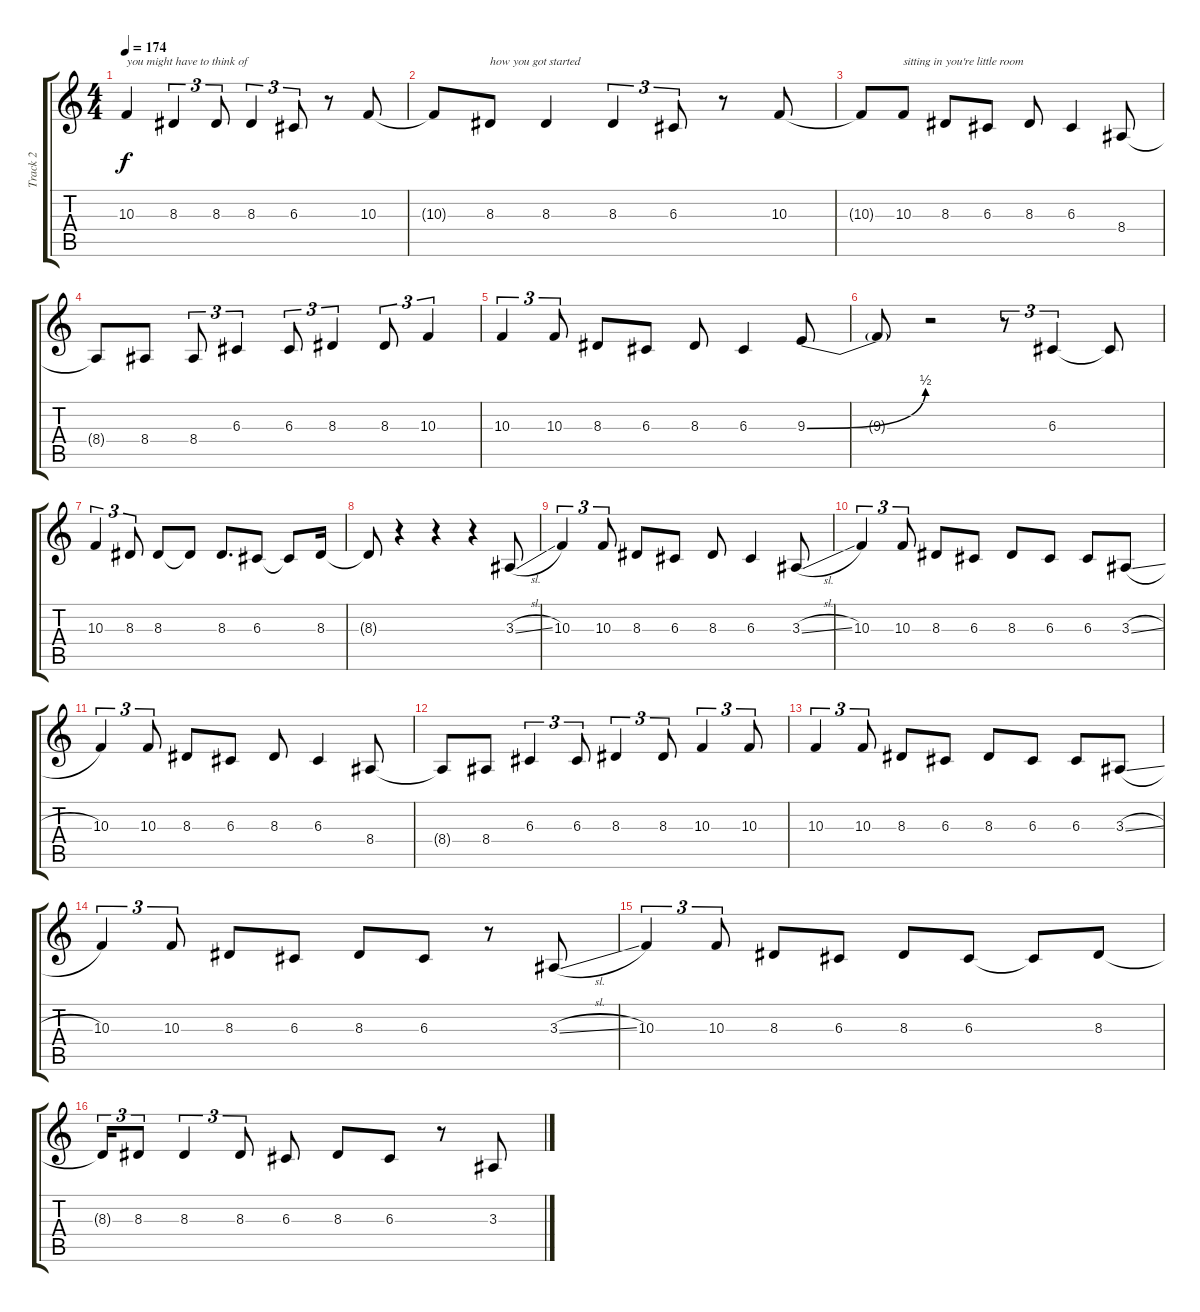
\track ("Track 2" "Track 2") {instrument lead6voice}
\staff {score tabs}
\tuning (E4 B3 G3 D3 A2 E2) {hide}
\ts (4 4)
\tempo 174
\clef g2
\ks c
10.3.4{txt "you might have to think of" dy f} 8.3.4{tu (3 2)} 8.3.8{tu (3 2)} 8.3.4{tu (3 2)} 6.3.8{tu (3 2)} r.8 10.3.8 |
10.3{t}.8 8.3.8{txt "how you got started"} 8.3.4 8.3.4{tu (3 2)} 6.3.8{tu (3 2)} r.8 10.3.8 |
10.3{t}.8 10.3.8{txt "sitting in you're little room"} 8.3.8 6.3.8 8.3.8 6.3.4 8.4.8 |
8.4{t}.8 8.4.8 8.4.8{tu (3 2)} 6.3.4{tu (3 2)} 6.3.8{tu (3 2)} 8.3.4{tu (3 2)} 8.3.8{tu (3 2)} 10.3.4{tu (3 2)} |
10.3.4{tu (3 2)} 10.3.8{tu (3 2)} 8.3.8 6.3.8 8.3.8 6.3.4 9.3{be (bend 0 0 60 2)}.8 |
9.3{t}.8 r.2 r.8{tu (3 2)} 6.3.4{tu (3 2)} 6.3{t}.8 |
10.3.4{tu (3 2)} 8.3.8{tu (3 2)} 8.3.8 8.3{t}.8 8.3.8{d} 6.3.8 6.3{t}.8 8.3.16 |
8.3{t}.8 r.4 r.4 r.4 3.3{sl}.8 |
10.3.4{tu (3 2)} 10.3.8{tu (3 2)} 8.3.8 6.3.8 8.3.8 6.3.4 3.3{sl}.8 |
10.3.4{tu (3 2)} 10.3.8{tu (3 2)} 8.3.8 6.3.8 8.3.8 6.3.8 6.3.8 3.3{sl}.8 |
10.3.4{tu (3 2)} 10.3.8{tu (3 2)} 8.3.8 6.3.8 8.3.8 6.3.4 8.4.8 |
8.4{t}.8 8.4.8 6.3.4{tu (3 2)} 6.3.8{tu (3 2)} 8.3.4{tu (3 2)} 8.3.8{tu (3 2)} 10.3.4{tu (3 2)} 10.3.8{tu (3 2)} |
10.3.4{tu (3 2)} 10.3.8{tu (3 2)} 8.3.8 6.3.8 8.3.8 6.3.8 6.3.8 3.3{sl}.8 |
10.3.4{tu (3 2)} 10.3.8{tu (3 2)} 8.3.8 6.3.8 8.3.8 6.3.8 r.8 3.3{sl}.8 |
10.3.4{tu (3 2)} 10.3.8{tu (3 2)} 8.3.8 6.3.8 8.3.8 6.3.8 6.3{t}.8 8.3.8 |
8.3{t}.16{tu (3 2)} 8.3.8{tu (3 2)} 8.3.4{tu (3 2)} 8.3.8{tu (3 2)} 6.3.8 8.3.8 6.3.8 r.8 3.3{sl}.8
